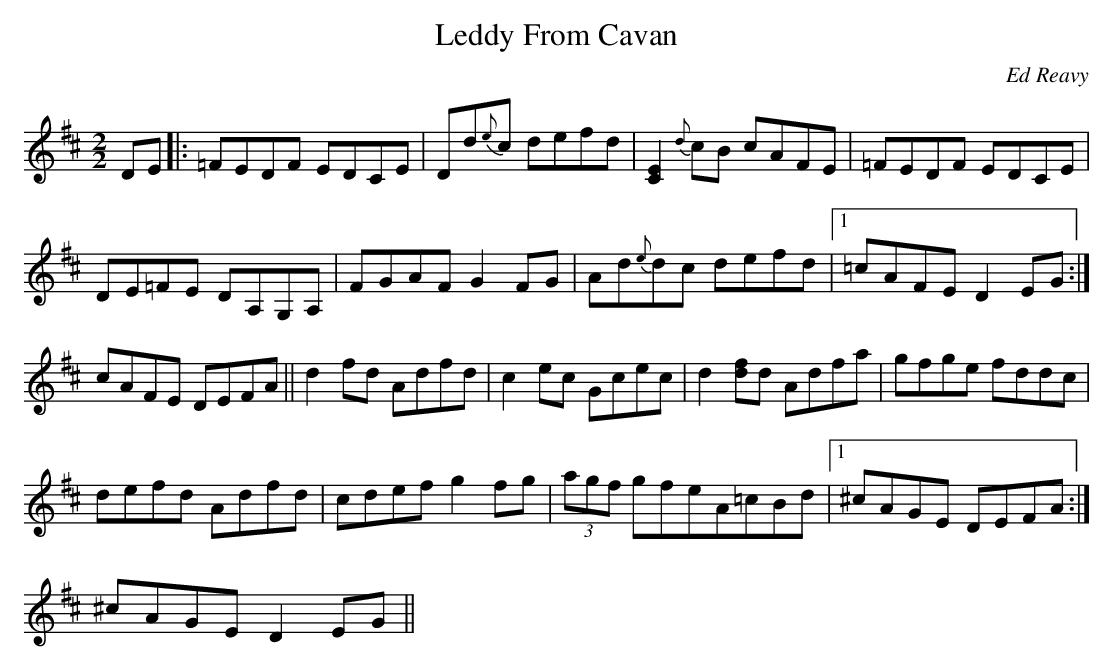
X:1
T:Leddy From Cavan
C:Ed Reavy
M:2/2
L:1/8
K:D
DE|:=FEDF EDCE|Dd{e}c defd|[E2C2] {d}cB cAFE|=FEDF EDCE|
DE=FE DA,G,A,|FGAF G2 FG|Ad{e}dc defd|1=cAFE D2 EG:|
2cAFE DEFA||d2 fd Adfd|c2 ec Gcec|d2 [df]d Adfa |gfge fddc|
defd Adfd|cdef g2 fg|(3agf 93gfeA=cBd|1 ^cAGE DEFA:|
2 ^cAGE D2 EG||
